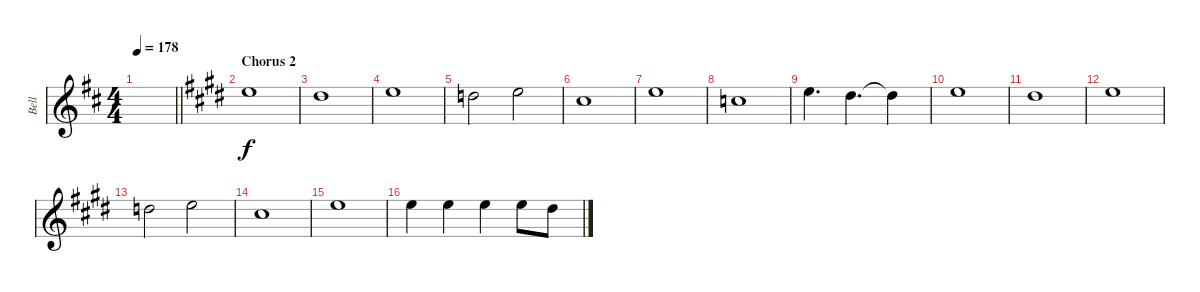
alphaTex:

\track ("Bell" "Bell") {instrument tubularbells}
\staff {score}
\tuning (E4 B3 G3 D3 A2 E2) {hide}
\ts (4 4)
\tempo 178
\clef g2
\barLineRight lightlight
\ks d
|
\section ("" "Chorus 2")
\ks e
12.1.1 |
16.2.1 |
12.1.1 |
15.2.2 12.1.2 |
14.2.1 |
12.1.1 |
8.1.1 |
12.1.4{d} 11.1.4{d} 11.1{t}.4 |
12.1.1 |
16.2.1 |
12.1.1 |
15.2.2 12.1.2 |
14.2.1 |
12.1.1 |
12.1.4 12.1.4 12.1.4 12.1.8 11.1.8
